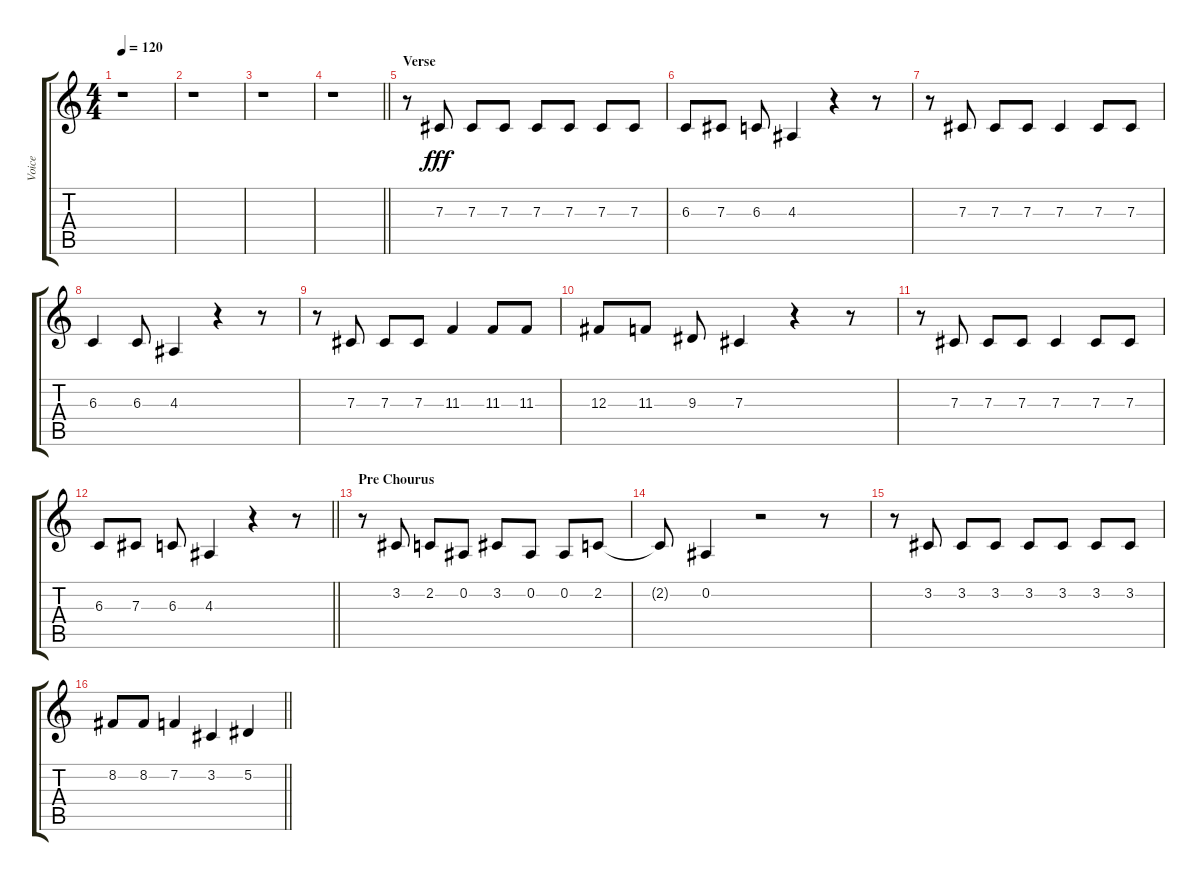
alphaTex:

\track ("Voice" "Voice") {instrument lead6voice}
\staff {score tabs}
\tuning (Eb4 Bb3 Gb3 Db3 Ab2 Eb2) {hide}
\ts (4 4)
\tempo 120
\clef g2
\ks c
r.1{dy fff} |
r.1 |
r.1 |
\barLineRight lightlight
r.1 |
\section ("" "Verse")
r.8 7.3.8 7.3.8 7.3.8 7.3.8 7.3.8 7.3.8 7.3.8 |
6.3.8 7.3.8 6.3.8 4.3.4 r.4 r.8 |
r.8 7.3.8 7.3.8 7.3.8 7.3.4 7.3.8 7.3.8 |
6.3.4 6.3.8 4.3.4 r.4 r.8 |
r.8 7.3.8 7.3.8 7.3.8 11.3.4 11.3.8 11.3.8 |
12.3.8 11.3.8 9.3.8 7.3.4 r.4 r.8 |
r.8 7.3.8 7.3.8 7.3.8 7.3.4 7.3.8 7.3.8 |
\barLineRight lightlight
6.3.8 7.3.8 6.3.8 4.3.4 r.4 r.8 |
\section ("" "Pre Chourus")
r.8 3.2.8 2.2.8 0.2.8 3.2.8 0.2.8 0.2.8 2.2.8 |
2.2{t}.8 0.2.4 r.2 r.8 |
r.8 3.2.8 3.2.8 3.2.8 3.2.8 3.2.8 3.2.8 3.2.8 |
\barLineRight lightlight
8.2.8 8.2.8 7.2.4 3.2.4 5.2.4
